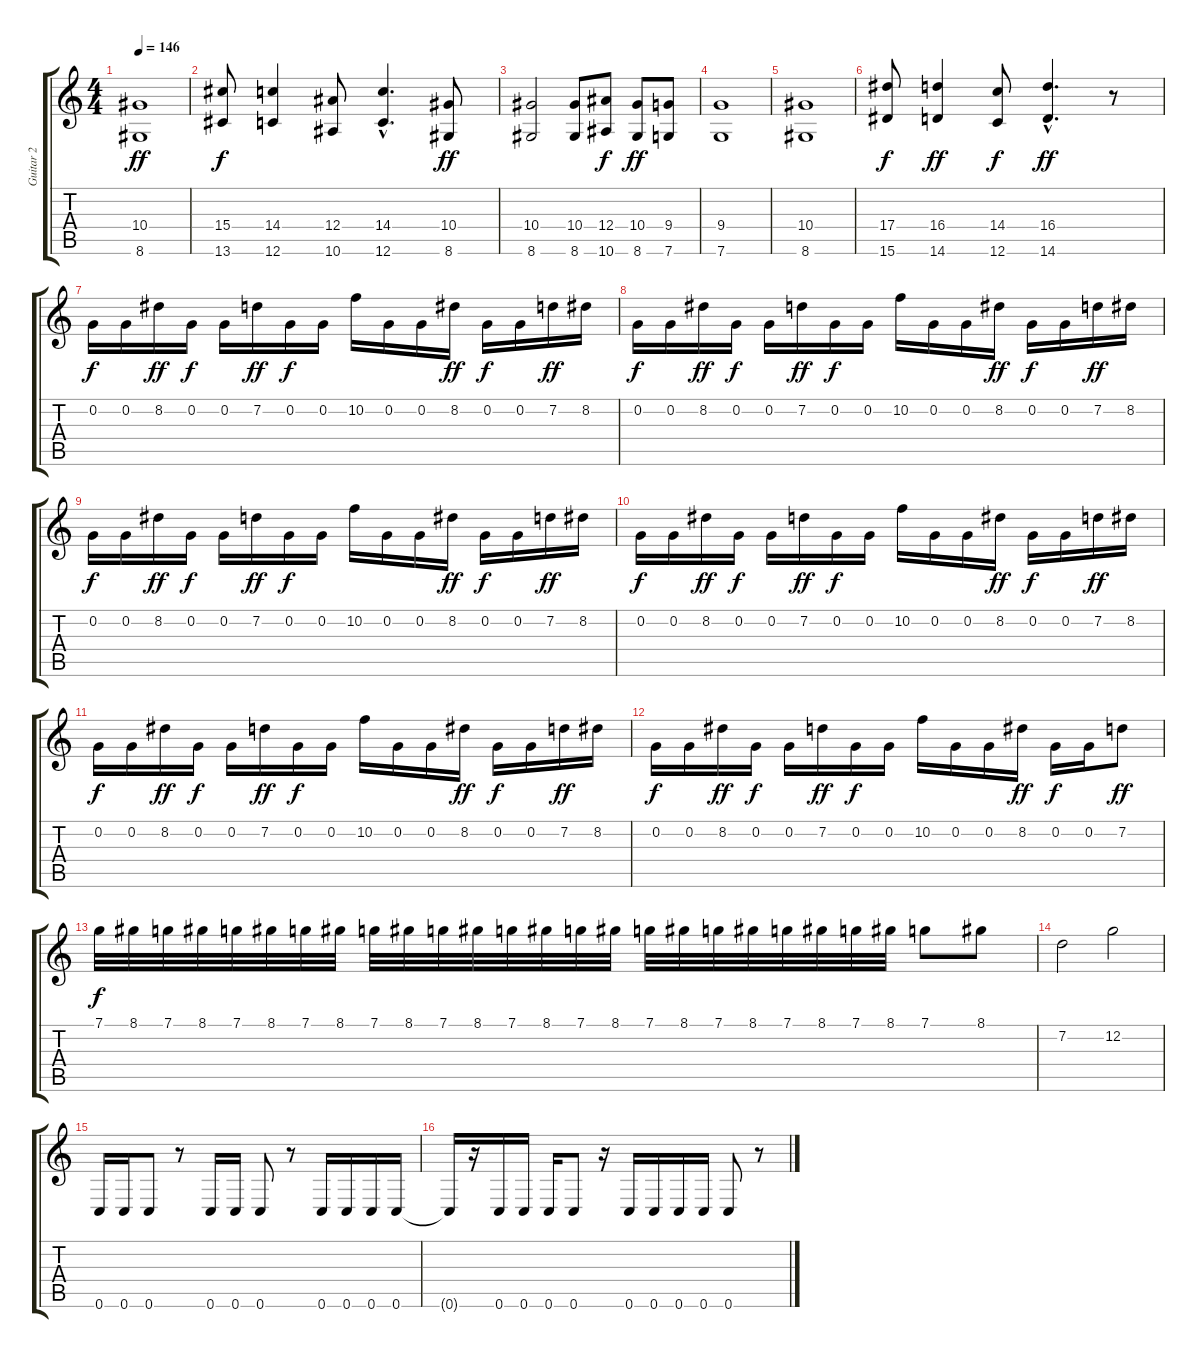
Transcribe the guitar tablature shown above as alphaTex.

\track ("Guitar 2" "Guitar 2") {instrument distortionguitar}
\staff {score tabs}
\tuning (C4 G3 Eb3 Bb2 F2 C2) {hide}
\ts (4 4)
\tempo 146
\clef g2
\ks c
(10.4 8.6).1{dy ff} |
(15.4 13.6).8{dy f} (14.4 12.6).4 (12.4 10.6).8 (14.4{hac} 12.6{hac}).4{d} (10.4 8.6).8{dy ff} |
(10.4 8.6).2 (10.4 8.6).8 (12.4 10.6).8{dy f} (10.4 8.6).8{dy ff} (9.4 7.6).8 |
(9.4 7.6).1 |
(10.4 8.6).1 |
(17.4 15.6).8{dy f} (16.4 14.6).4{dy ff} (14.4 12.6).8{dy f} (16.4{hac} 14.6{hac}).4{d dy ff} r.8 |
0.2.16{dy f} 0.2.16 8.2.16{dy ff} 0.2.16{dy f} 0.2.16 7.2.16{dy ff} 0.2.16{dy f} 0.2.16 10.2.16 0.2.16 0.2.16 8.2.16{dy ff} 0.2.16{dy f} 0.2.16 7.2.16{dy ff} 8.2.16 |
0.2.16{dy f} 0.2.16 8.2.16{dy ff} 0.2.16{dy f} 0.2.16 7.2.16{dy ff} 0.2.16{dy f} 0.2.16 10.2.16 0.2.16 0.2.16 8.2.16{dy ff} 0.2.16{dy f} 0.2.16 7.2.16{dy ff} 8.2.16 |
0.2.16{dy f} 0.2.16 8.2.16{dy ff} 0.2.16{dy f} 0.2.16 7.2.16{dy ff} 0.2.16{dy f} 0.2.16 10.2.16 0.2.16 0.2.16 8.2.16{dy ff} 0.2.16{dy f} 0.2.16 7.2.16{dy ff} 8.2.16 |
0.2.16{dy f} 0.2.16 8.2.16{dy ff} 0.2.16{dy f} 0.2.16 7.2.16{dy ff} 0.2.16{dy f} 0.2.16 10.2.16 0.2.16 0.2.16 8.2.16{dy ff} 0.2.16{dy f} 0.2.16 7.2.16{dy ff} 8.2.16 |
0.2.16{dy f} 0.2.16 8.2.16{dy ff} 0.2.16{dy f} 0.2.16 7.2.16{dy ff} 0.2.16{dy f} 0.2.16 10.2.16 0.2.16 0.2.16 8.2.16{dy ff} 0.2.16{dy f} 0.2.16 7.2.16{dy ff} 8.2.16 |
0.2.16{dy f} 0.2.16 8.2.16{dy ff} 0.2.16{dy f} 0.2.16 7.2.16{dy ff} 0.2.16{dy f} 0.2.16 10.2.16 0.2.16 0.2.16 8.2.16{dy ff} 0.2.16{dy f} 0.2.16 7.2.8{dy ff} |
7.1.32{dy f} 8.1.32 7.1.32 8.1.32 7.1.32 8.1.32 7.1.32 8.1.32 7.1.32 8.1.32 7.1.32 8.1.32 7.1.32 8.1.32 7.1.32 8.1.32 7.1.32 8.1.32 7.1.32 8.1.32 7.1.32 8.1.32 7.1.32 8.1.32 7.1.8 8.1.8 |
7.2.2 12.2.2 |
0.6.16 0.6.16 0.6.8 r.8 0.6.16 0.6.16 0.6.8 r.8 0.6.16 0.6.16 0.6.16 0.6.16 |
0.6{t}.16 r.16 0.6.16 0.6.16 0.6.16 0.6.8 r.16 0.6.16 0.6.16 0.6.16 0.6.16 0.6.8 r.8
